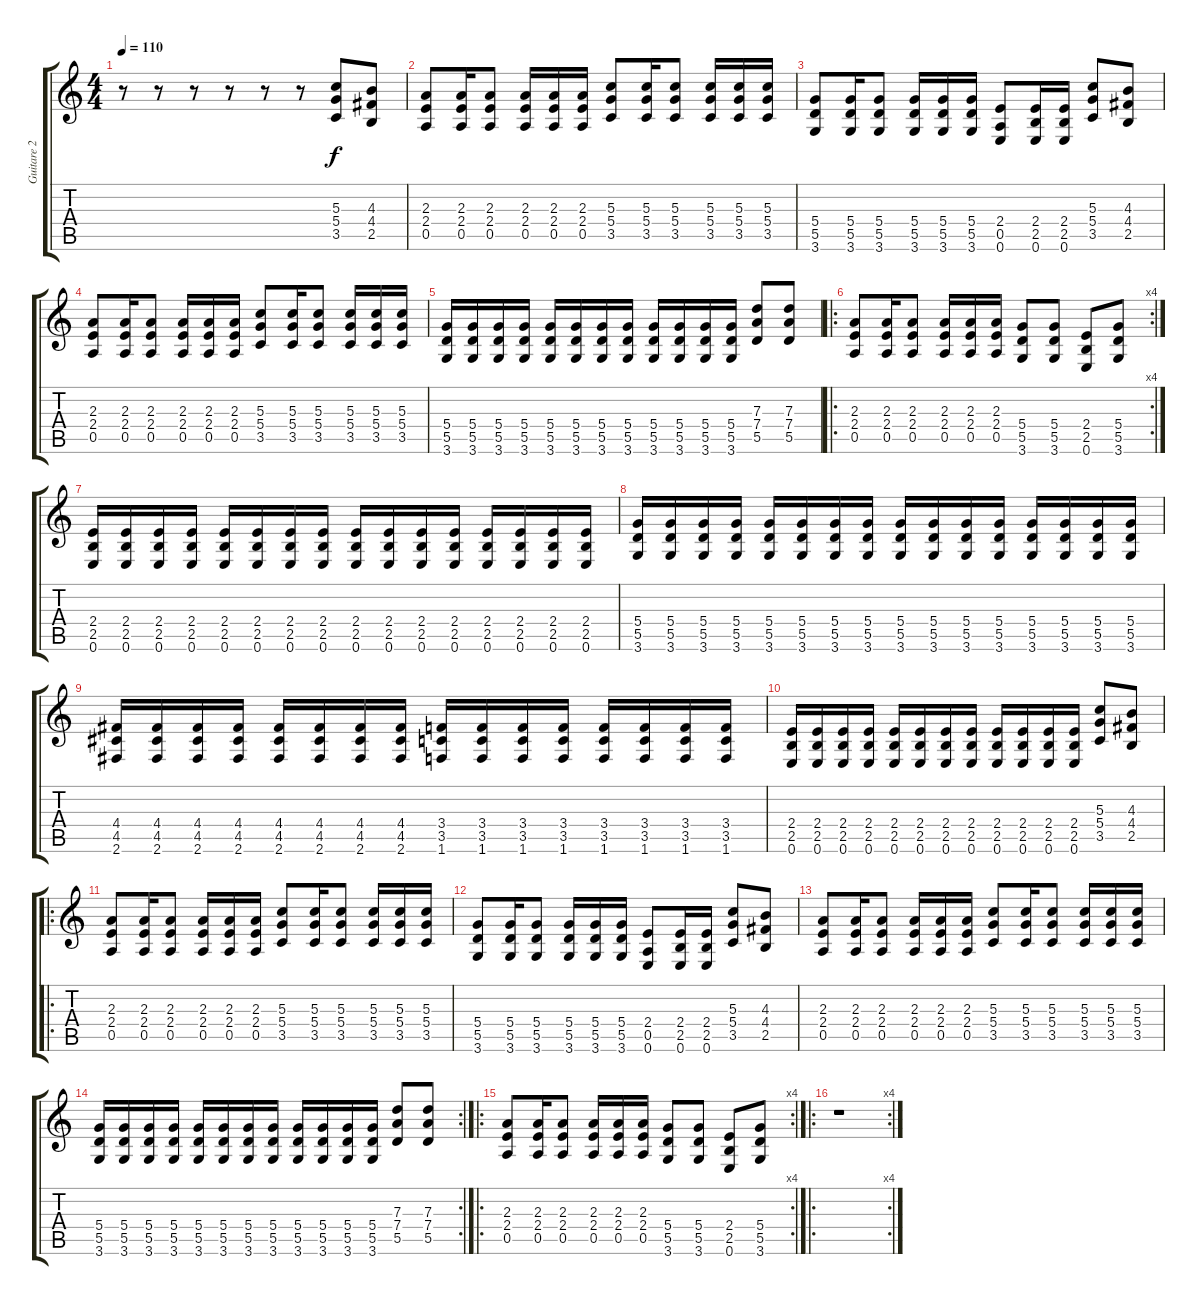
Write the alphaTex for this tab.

\track ("Guitare 2" "Guitare 2") {instrument distortionguitar}
\staff {score tabs}
\tuning (E4 B3 G3 D3 A2 E2) {hide}
\ts (4 4)
\tempo 110
\clef g2
\ks c
r.8{dy f instrument distortionguitar} r.8 r.8 r.8 r.8 r.8 (5.3 5.4 3.5).8 (4.3 4.4 2.5).8 |
(2.3 2.4 0.5).8 (2.3 2.4 0.5).16 (2.3 2.4 0.5).8 (2.3 2.4 0.5).16 (2.3 2.4 0.5).16 (2.3 2.4 0.5).16 (5.3 5.4 3.5).8 (5.3 5.4 3.5).16 (5.3 5.4 3.5).8 (5.3 5.4 3.5).16 (5.3 5.4 3.5).16 (5.3 5.4 3.5).16 |
(5.4 5.5 3.6).8 (5.4 5.5 3.6).16 (5.4 5.5 3.6).8 (5.4 5.5 3.6).16 (5.4 5.5 3.6).16 (5.4 5.5 3.6).16 (2.4 0.5 0.6).8 (2.4 2.5 0.6).16 (2.4 2.5 0.6).16 (5.3 5.4 3.5).8 (4.3 4.4 2.5).8 |
(2.3 2.4 0.5).8 (2.3 2.4 0.5).16 (2.3 2.4 0.5).8 (2.3 2.4 0.5).16 (2.3 2.4 0.5).16 (2.3 2.4 0.5).16 (5.3 5.4 3.5).8 (5.3 5.4 3.5).16 (5.3 5.4 3.5).8 (5.3 5.4 3.5).16 (5.3 5.4 3.5).16 (5.3 5.4 3.5).16 |
(5.4 5.5 3.6).16 (5.4 5.5 3.6).16 (5.4 5.5 3.6).16 (5.4 5.5 3.6).16 (5.4 5.5 3.6).16 (5.4 5.5 3.6).16 (5.4 5.5 3.6).16 (5.4 5.5 3.6).16 (5.4 5.5 3.6).16 (5.4 5.5 3.6).16 (5.4 5.5 3.6).16 (5.4 5.5 3.6).16 (7.3 7.4 5.5).8 (7.3 7.4 5.5).8 |
\ro
\rc 4
(2.3 2.4 0.5).8 (2.3 2.4 0.5).16 (2.3 2.4 0.5).8 (2.3 2.4 0.5).16 (2.3 2.4 0.5).16 (2.3 2.4 0.5).16 (5.4 5.5 3.6).8 (5.4 5.5 3.6).8 (2.4 2.5 0.6).8 (5.4 5.5 3.6).8 |
(2.4 2.5 0.6).16 (2.4 2.5 0.6).16 (2.4 2.5 0.6).16 (2.4 2.5 0.6).16 (2.4 2.5 0.6).16 (2.4 2.5 0.6).16 (2.4 2.5 0.6).16 (2.4 2.5 0.6).16 (2.4 2.5 0.6).16 (2.4 2.5 0.6).16 (2.4 2.5 0.6).16 (2.4 2.5 0.6).16 (2.4 2.5 0.6).16 (2.4 2.5 0.6).16 (2.4 2.5 0.6).16 (2.4 2.5 0.6).16 |
(5.4 5.5 3.6).16 (5.4 5.5 3.6).16 (5.4 5.5 3.6).16 (5.4 5.5 3.6).16 (5.4 5.5 3.6).16 (5.4 5.5 3.6).16 (5.4 5.5 3.6).16 (5.4 5.5 3.6).16 (5.4 5.5 3.6).16 (5.4 5.5 3.6).16 (5.4 5.5 3.6).16 (5.4 5.5 3.6).16 (5.4 5.5 3.6).16 (5.4 5.5 3.6).16 (5.4 5.5 3.6).16 (5.4 5.5 3.6).16 |
(4.4 4.5 2.6).16 (4.4 4.5 2.6).16 (4.4 4.5 2.6).16 (4.4 4.5 2.6).16 (4.4 4.5 2.6).16 (4.4 4.5 2.6).16 (4.4 4.5 2.6).16 (4.4 4.5 2.6).16 (3.4 3.5 1.6).16 (3.4 3.5 1.6).16 (3.4 3.5 1.6).16 (3.4 3.5 1.6).16 (3.4 3.5 1.6).16 (3.4 3.5 1.6).16 (3.4 3.5 1.6).16 (3.4 3.5 1.6).16 |
(2.4 2.5 0.6).16 (2.4 2.5 0.6).16 (2.4 2.5 0.6).16 (2.4 2.5 0.6).16 (2.4 2.5 0.6).16 (2.4 2.5 0.6).16 (2.4 2.5 0.6).16 (2.4 2.5 0.6).16 (2.4 2.5 0.6).16 (2.4 2.5 0.6).16 (2.4 2.5 0.6).16 (2.4 2.5 0.6).16 (5.3 5.4 3.5).8 (4.3 4.4 2.5).8 |
\ro
(2.3 2.4 0.5).8 (2.3 2.4 0.5).16 (2.3 2.4 0.5).8 (2.3 2.4 0.5).16 (2.3 2.4 0.5).16 (2.3 2.4 0.5).16 (5.3 5.4 3.5).8 (5.3 5.4 3.5).16 (5.3 5.4 3.5).8 (5.3 5.4 3.5).16 (5.3 5.4 3.5).16 (5.3 5.4 3.5).16 |
(5.4 5.5 3.6).8 (5.4 5.5 3.6).16 (5.4 5.5 3.6).8 (5.4 5.5 3.6).16 (5.4 5.5 3.6).16 (5.4 5.5 3.6).16 (2.4 0.5 0.6).8 (2.4 2.5 0.6).16 (2.4 2.5 0.6).16 (5.3 5.4 3.5).8 (4.3 4.4 2.5).8 |
(2.3 2.4 0.5).8 (2.3 2.4 0.5).16 (2.3 2.4 0.5).8 (2.3 2.4 0.5).16 (2.3 2.4 0.5).16 (2.3 2.4 0.5).16 (5.3 5.4 3.5).8 (5.3 5.4 3.5).16 (5.3 5.4 3.5).8 (5.3 5.4 3.5).16 (5.3 5.4 3.5).16 (5.3 5.4 3.5).16 |
\rc 2
(5.4 5.5 3.6).16 (5.4 5.5 3.6).16 (5.4 5.5 3.6).16 (5.4 5.5 3.6).16 (5.4 5.5 3.6).16 (5.4 5.5 3.6).16 (5.4 5.5 3.6).16 (5.4 5.5 3.6).16 (5.4 5.5 3.6).16 (5.4 5.5 3.6).16 (5.4 5.5 3.6).16 (5.4 5.5 3.6).16 (7.3 7.4 5.5).8 (7.3 7.4 5.5).8 |
\ro
\rc 4
(2.3 2.4 0.5).8 (2.3 2.4 0.5).16 (2.3 2.4 0.5).8 (2.3 2.4 0.5).16 (2.3 2.4 0.5).16 (2.3 2.4 0.5).16 (5.4 5.5 3.6).8 (5.4 5.5 3.6).8 (2.4 2.5 0.6).8 (5.4 5.5 3.6).8 |
\ro
\rc 4
r.1
